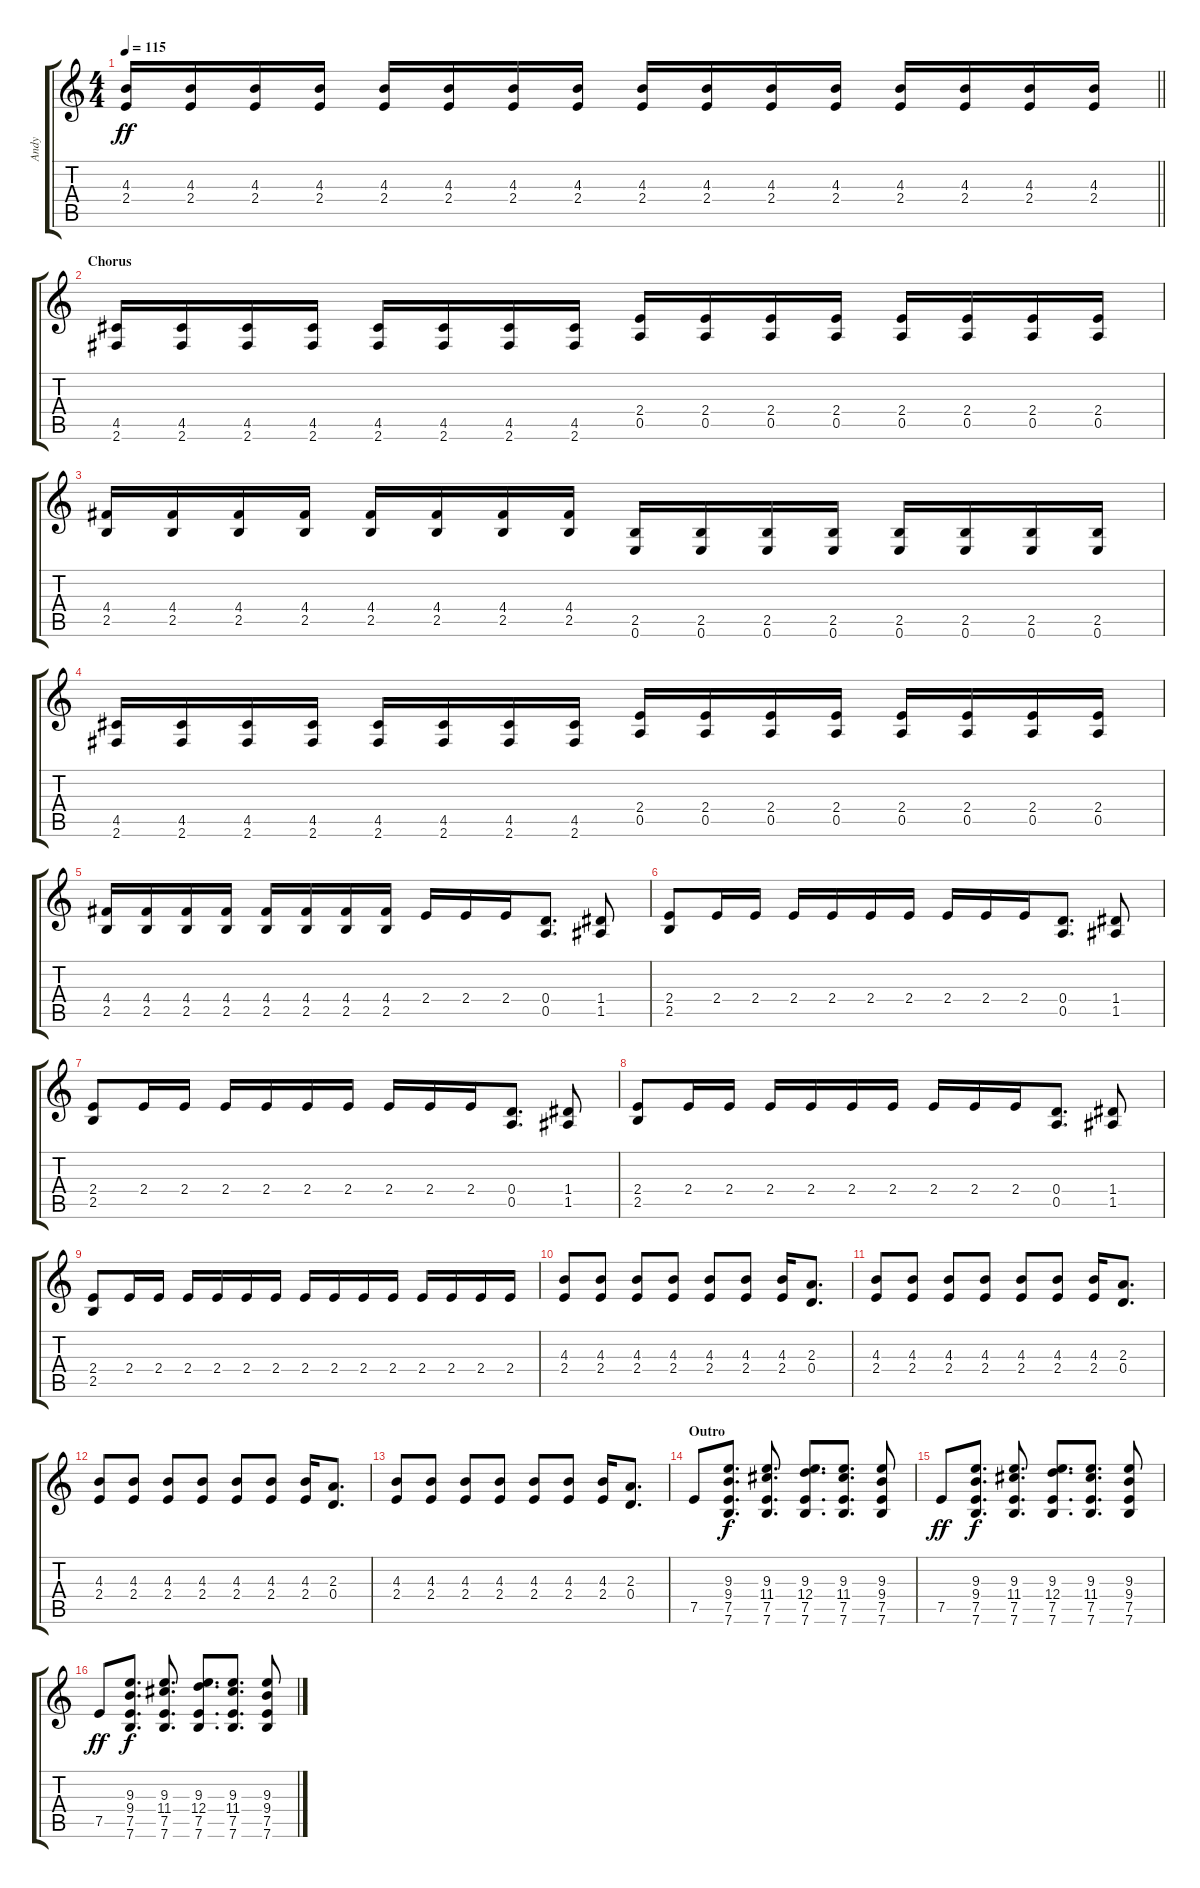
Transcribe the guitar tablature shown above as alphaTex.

\track ("Andy" "Andy") {instrument overdrivenguitar}
\staff {score tabs}
\tuning (E4 B3 G3 D3 A2 E2) {hide}
\ts (4 4)
\tempo 115
\clef g2
\barLineRight lightlight
\ks c
(4.3 2.4).16{dy ff} (4.3 2.4).16 (4.3 2.4).16 (4.3 2.4).16 (4.3 2.4).16 (4.3 2.4).16 (4.3 2.4).16 (4.3 2.4).16 (4.3 2.4).16 (4.3 2.4).16 (4.3 2.4).16 (4.3 2.4).16 (4.3 2.4).16 (4.3 2.4).16 (4.3 2.4).16 (4.3 2.4).16 |
\section ("" "Chorus")
(4.5 2.6).16 (4.5 2.6).16 (4.5 2.6).16 (4.5 2.6).16 (4.5 2.6).16 (4.5 2.6).16 (4.5 2.6).16 (4.5 2.6).16 (2.4 0.5).16 (2.4 0.5).16 (2.4 0.5).16 (2.4 0.5).16 (2.4 0.5).16 (2.4 0.5).16 (2.4 0.5).16 (2.4 0.5).16 |
(4.4 2.5).16 (4.4 2.5).16 (4.4 2.5).16 (4.4 2.5).16 (4.4 2.5).16 (4.4 2.5).16 (4.4 2.5).16 (4.4 2.5).16 (2.5 0.6).16 (2.5 0.6).16 (2.5 0.6).16 (2.5 0.6).16 (2.5 0.6).16 (2.5 0.6).16 (2.5 0.6).16 (2.5 0.6).16 |
(4.5 2.6).16 (4.5 2.6).16 (4.5 2.6).16 (4.5 2.6).16 (4.5 2.6).16 (4.5 2.6).16 (4.5 2.6).16 (4.5 2.6).16 (2.4 0.5).16 (2.4 0.5).16 (2.4 0.5).16 (2.4 0.5).16 (2.4 0.5).16 (2.4 0.5).16 (2.4 0.5).16 (2.4 0.5).16 |
(4.4 2.5).16 (4.4 2.5).16 (4.4 2.5).16 (4.4 2.5).16 (4.4 2.5).16 (4.4 2.5).16 (4.4 2.5).16 (4.4 2.5).16 2.4.16 2.4.16 2.4.16 (0.4 0.5).8{d} (1.4 1.5).8 |
(2.4 2.5).8 2.4.16 2.4.16 2.4.16 2.4.16 2.4.16 2.4.16 2.4.16 2.4.16 2.4.16 (0.4 0.5).8{d} (1.4 1.5).8 |
(2.4 2.5).8 2.4.16 2.4.16 2.4.16 2.4.16 2.4.16 2.4.16 2.4.16 2.4.16 2.4.16 (0.4 0.5).8{d} (1.4 1.5).8 |
(2.4 2.5).8 2.4.16 2.4.16 2.4.16 2.4.16 2.4.16 2.4.16 2.4.16 2.4.16 2.4.16 (0.4 0.5).8{d} (1.4 1.5).8 |
(2.4 2.5).8 2.4.16 2.4.16 2.4.16 2.4.16 2.4.16 2.4.16 2.4.16 2.4.16 2.4.16 2.4.16 2.4.16 2.4.16 2.4.16 2.4.16 |
(4.3 2.4).8 (4.3 2.4).8 (4.3 2.4).8 (4.3 2.4).8 (4.3 2.4).8 (4.3 2.4).8 (4.3 2.4).16 (2.3 0.4).8{d} |
(4.3 2.4).8 (4.3 2.4).8 (4.3 2.4).8 (4.3 2.4).8 (4.3 2.4).8 (4.3 2.4).8 (4.3 2.4).16 (2.3 0.4).8{d} |
(4.3 2.4).8 (4.3 2.4).8 (4.3 2.4).8 (4.3 2.4).8 (4.3 2.4).8 (4.3 2.4).8 (4.3 2.4).16 (2.3 0.4).8{d} |
(4.3 2.4).8 (4.3 2.4).8 (4.3 2.4).8 (4.3 2.4).8 (4.3 2.4).8 (4.3 2.4).8 (4.3 2.4).16 (2.3 0.4).8{d} |
\section ("" "Outro")
7.5.8{volume 14 instrument distortionguitar} (9.3 9.4 7.5 7.6).8{d dy f} (9.3 11.4 7.5 7.6).8{d} (9.3 12.4 7.5 7.6).8{d} (9.3 11.4 7.5 7.6).8{d} (9.3 9.4 7.5 7.6).8 |
7.5.8{dy ff} (9.3 9.4 7.5 7.6).8{d dy f} (9.3 11.4 7.5 7.6).8{d} (9.3 12.4 7.5 7.6).8{d} (9.3 11.4 7.5 7.6).8{d} (9.3 9.4 7.5 7.6).8 |
7.5.8{dy ff} (9.3 9.4 7.5 7.6).8{d dy f} (9.3 11.4 7.5 7.6).8{d} (9.3 12.4 7.5 7.6).8{d} (9.3 11.4 7.5 7.6).8{d} (9.3 9.4 7.5 7.6).8
